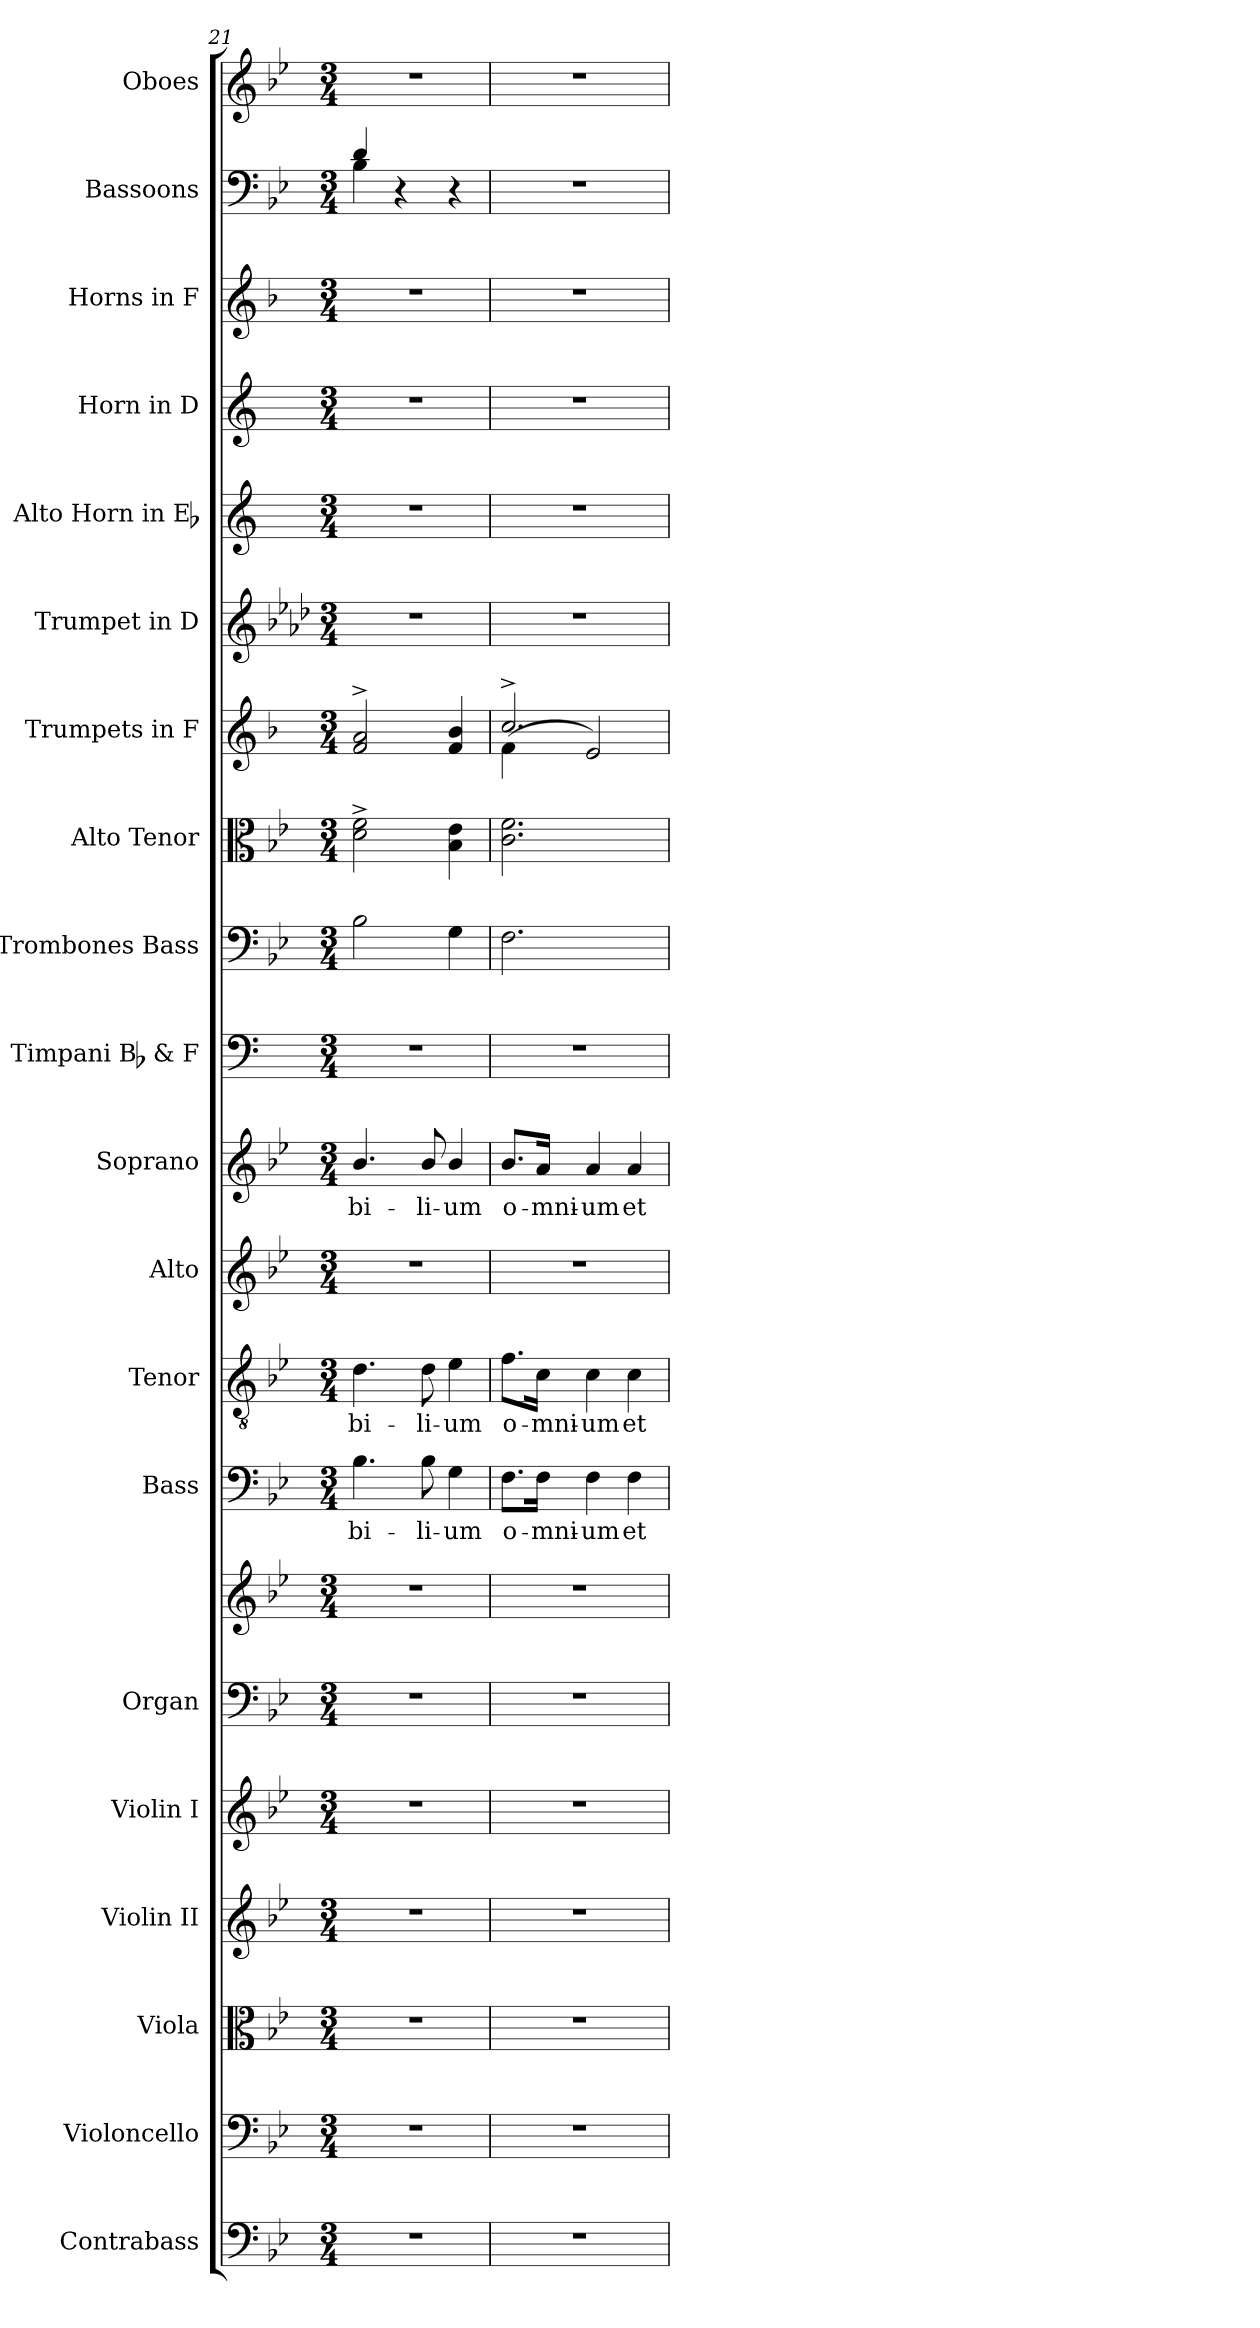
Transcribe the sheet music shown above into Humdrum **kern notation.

**kern	**kern	**kern	**kern	**kern	**kern	**kern	**kern	**text	**kern	**text	**kern	**kern	**text	**kern	**kern	**kern	**kern	**kern	**kern	**kern	**kern	**kern	**kern
*part20	*part19	*part18	*part17	*part16	*part15	*part15	*part14	*part14	*part13	*part13	*part12	*part11	*part11	*part10	*part9	*part8	*part7	*part6	*part5	*part4	*part3	*part2	*part1
*staff21	*staff20	*staff19	*staff18	*staff17	*staff16	*staff15	*staff14	*staff14	*staff13	*staff13	*staff12	*staff11	*staff11	*staff10	*staff9	*staff8	*staff7	*staff6	*staff5	*staff4	*staff3	*staff2	*staff1
*I"Contrabass	*I"Violoncello	*I"Viola	*I"Violin II	*I"Violin I	*I"Organ	*	*I"Bass	*	*I"Tenor	*	*I"Alto	*I"Soprano	*	*I"Timpani Bb & F	*I"Trombones  Bass	*I"Alto Tenor	*I"Trumpets in F	*I"Trumpet in D	*I"Alto Horn in Eb	*I"Horn in D	*I"Horns in F	*I"Bassoons	*I"Oboes
*I'Cb.	*I'Vc.	*I'Vla.	*I'Vln. II	*I'Vln. I	*I'Org.	*	*I'B.	*	*I'T.	*	*I'A.	*I'S.	*	*I'Timp.	*	*	*	*	*	*	*I'Hn.	*I'Bsn.	*I'Ob.
*clefF4	*clefF4	*clefC3	*clefG2	*clefG2	*clefF4	*clefG2	*clefF4	*	*clefGv2	*	*clefG2	*clefG2	*	*clefF4	*clefF4	*clefC3	*clefG2	*clefG2	*clefG2	*clefG2	*clefG2	*clefF4	*clefG2
*ITrd7c12	*	*	*	*	*	*	*	*	*ITrd7c12	*	*	*	*	*	*	*	*ITrd4c7	*ITrd-1c-2	*ITrd5c8	*ITrd6c10	*ITrd4c7	*	*
*k[b-e-]	*k[b-e-]	*k[b-e-]	*k[b-e-]	*k[b-e-]	*k[b-e-]	*k[b-e-]	*k[b-e-]	*	*k[b-e-]	*	*k[b-e-]	*k[b-e-]	*	*k[]	*k[b-e-]	*k[b-e-]	*k[b-e-]	*k[b-e-]	*k[f#c#g#d#]	*k[f#c#]	*k[b-e-]	*k[b-e-]	*k[b-e-]
*B-:	*B-:	*B-:	*B-:	*B-:	*B-:	*B-:	*B-:	*	*B-:	*	*B-:	*B-:	*	*C:	*B-:	*B-:	*B-:	*B-:	*E:	*D:	*B-:	*B-:	*B-:
*M3/4	*M3/4	*M3/4	*M3/4	*M3/4	*M3/4	*M3/4	*M3/4	*	*M3/4	*	*M3/4	*M3/4	*	*M3/4	*M3/4	*M3/4	*M3/4	*M3/4	*M3/4	*M3/4	*M3/4	*M3/4	*M3/4
=21	=21	=21	=21	=21	=21	=21	=21	=21	=21	=21	=21	=21	=21	=21	=21	=21	=21	=21	=21	=21	=21	=21	=21
!LO:N:vis=1	!LO:N:vis=1	!LO:N:vis=1	!LO:N:vis=1	!LO:N:vis=1	!LO:N:vis=1	!LO:N:vis=1	!	!	!	!	!	!	!	!	!	!	!	!	!	!	!	!	!
!	!	!	!	!	!	!	!	!LO:LY:b:color=#000000	!	!	!	!	!	!	!	!	!	!	!	!	!	!	!
!	!	!	!	!	!	!	!	!	!	!LO:LY:b:color=#000000	!LO:N:vis=1	!	!	!	!	!	!	!	!	!	!	!	!
!	!	!	!	!	!	!	!	!	!	!	!	!	!LO:LY:b:color=#000000	!LO:N:vis=1	!	!	!	!LO:N:vis=1	!LO:N:vis=1	!LO:N:vis=1	!LO:N:vis=1	!	!LO:N:vis=1
*	*	*	*	*	*	*	*	*	*	*	*	*	*	*	*	*	*^	*	*	*	*	*^	*
2.r	2.r	2.r	2.r	2.r	2.r	2.r	4.B-i\	-bi-	4.Di\	-bi-	2.r	4.b-i/	-bi-	2.r	2B-i\	2di\^ 2fi^	2B-i/^ 2di^	2.ryy	2.r	2.r	2.r	2.r	4di/	4B-i\	2.r
.	.	.	.	.	.	.	.	.	.	.	.	.	.	.	.	.	.	.	.	.	.	.	4r	2ryy	.
!	!	!	!	!	!	!	!	!LO:LY:b:color=#000000	!	!	!	!	!	!	!	!	!	!	!	!	!	!	!	!	!
!	!	!	!	!	!	!	!	!	!	!LO:LY:b:color=#000000	!	!	!	!	!	!	!	!	!	!	!	!	!	!	!
!	!	!	!	!	!	!	!	!	!	!	!	!	!LO:LY:b:color=#000000	!	!	!	!	!	!	!	!	!	!	!	!
.	.	.	.	.	.	.	8B-i\	-li-	8Di\	-li-	.	8b-i/	-li-	.	.	.	.	.	.	.	.	.	.	.	.
!	!	!	!	!	!	!	!	!LO:LY:b:color=#000000	!	!	!	!	!	!	!	!	!	!	!	!	!	!	!	!	!
!	!	!	!	!	!	!	!	!	!	!LO:LY:b:color=#000000	!	!	!	!	!	!	!	!	!	!	!	!	!	!	!
!	!	!	!	!	!	!	!	!	!	!	!	!	!LO:LY:b:color=#000000	!	!	!	!	!	!	!	!	!	!	!	!
.	.	.	.	.	.	.	4Gi\	-um	4E-i\	-um	.	4b-i/	-um	.	4Gi\	4B-i\ 4e-i	4B-i/ 4e-i	.	.	.	.	.	4r	.	.
*	*	*	*	*	*	*	*	*	*	*	*	*	*	*	*	*	*	*	*	*	*	*	*v	*v	*
=22	=22	=22	=22	=22	=22	=22	=22	=22	=22	=22	=22	=22	=22	=22	=22	=22	=22	=22	=22	=22	=22	=22	=22	=22
!LO:N:vis=1	!LO:N:vis=1	!LO:N:vis=1	!LO:N:vis=1	!LO:N:vis=1	!LO:N:vis=1	!LO:N:vis=1	!	!	!	!	!	!	!	!	!	!	!	!	!	!	!	!	!	!
!	!	!	!	!	!	!	!	!LO:LY:b:color=#000000	!	!	!	!	!	!	!	!	!	!	!	!	!	!	!	!
!	!	!	!	!	!	!	!	!	!	!LO:LY:b:color=#000000	!LO:N:vis=1	!	!	!	!	!	!	!	!	!	!	!	!	!
!	!	!	!	!	!	!	!	!	!	!	!	!	!LO:LY:b:color=#000000	!LO:N:vis=1	!	!	!	!	!LO:N:vis=1	!LO:N:vis=1	!LO:N:vis=1	!LO:N:vis=1	!LO:N:vis=1	!LO:N:vis=1
2.r	2.r	2.r	2.r	2.r	2.r	2.r	8.Fi\L	o-	8.Fi\L	o-	2.r	8.b-i/L	o-	2.r	2.Fi\	2.ci\ 2.fi	2.f^i/	(4B-i\	2.r	2.r	2.r	2.r	2.r	2.r
!	!	!	!	!	!	!	!	!LO:LY:b:color=#000000	!	!	!	!	!	!	!	!	!	!	!	!	!	!	!	!
!	!	!	!	!	!	!	!	!	!	!LO:LY:b:color=#000000	!	!	!	!	!	!	!	!	!	!	!	!	!	!
!	!	!	!	!	!	!	!	!	!	!	!	!	!LO:LY:b:color=#000000	!	!	!	!	!	!	!	!	!	!	!
.	.	.	.	.	.	.	16Fi\Jk	-mni-	16Ci\Jk	-mni-	.	16ai/Jk	-mni-	.	.	.	.	.	.	.	.	.	.	.
!	!	!	!	!	!	!	!	!LO:LY:b:color=#000000	!	!	!	!	!	!	!	!	!	!	!	!	!	!	!	!
!	!	!	!	!	!	!	!	!	!	!LO:LY:b:color=#000000	!	!	!	!	!	!	!	!	!	!	!	!	!	!
!	!	!	!	!	!	!	!	!	!	!	!	!	!LO:LY:b:color=#000000	!	!	!	!	!	!	!	!	!	!	!
.	.	.	.	.	.	.	4Fi\	-um	4Ci\	-um	.	4ai/	-um	.	.	.	.	2Ai/)	.	.	.	.	.	.
!	!	!	!	!	!	!	!	!LO:LY:b:color=#000000	!	!	!	!	!	!	!	!	!	!	!	!	!	!	!	!
!	!	!	!	!	!	!	!	!	!	!LO:LY:b:color=#000000	!	!	!	!	!	!	!	!	!	!	!	!	!	!
!	!	!	!	!	!	!	!	!	!	!	!	!	!LO:LY:b:color=#000000	!	!	!	!	!	!	!	!	!	!	!
.	.	.	.	.	.	.	4Fi\	et	4Ci\	et	.	4ai/	et	.	.	.	.	.	.	.	.	.	.	.
*	*	*	*	*	*	*	*	*	*	*	*	*	*	*	*	*	*v	*v	*	*	*	*	*	*
=	=	=	=	=	=	=	=	=	=	=	=	=	=	=	=	=	=	=	=	=	=	=	=
*-	*-	*-	*-	*-	*-	*-	*-	*-	*-	*-	*-	*-	*-	*-	*-	*-	*-	*-	*-	*-	*-	*-	*-
